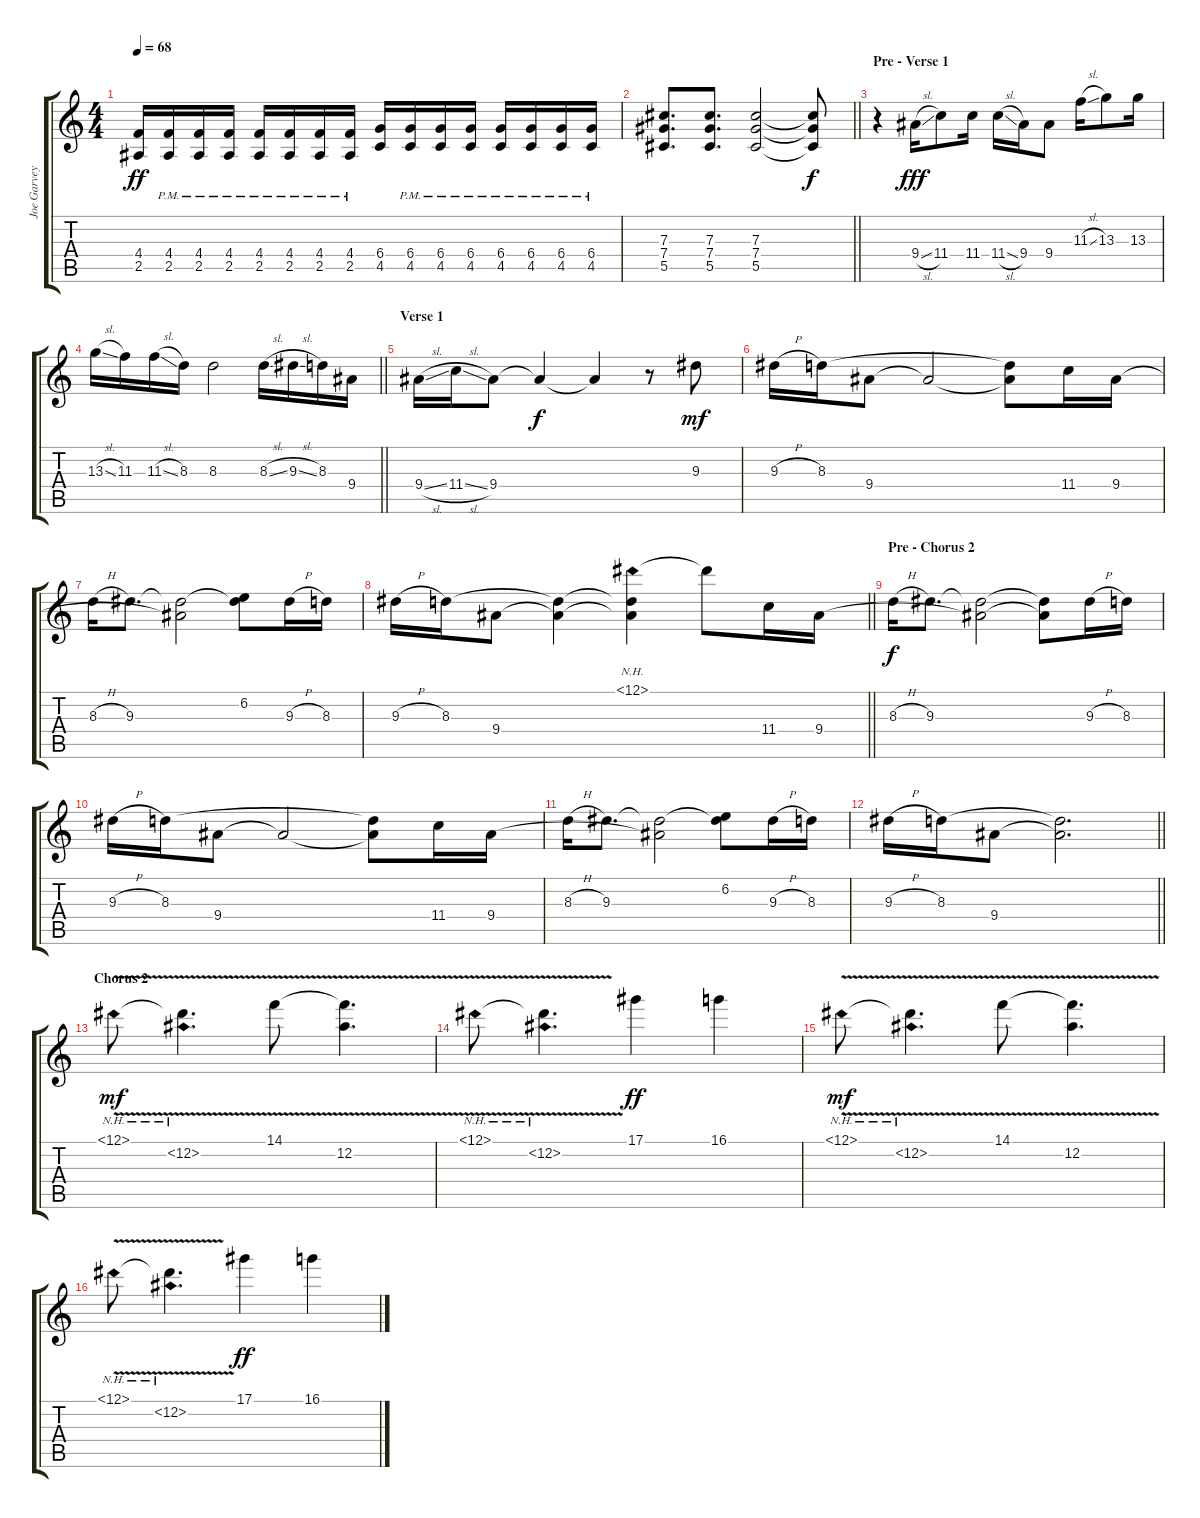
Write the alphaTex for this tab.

\track ("Joe Garvey (Lead)" "Joe Garvey") {instrument overdrivenguitar}
\staff {score tabs}
\tuning (Eb4 Bb3 Gb3 Db3 Ab2 Eb2) {hide}
\ts (4 4)
\tempo 68
\clef g2
\ks c
(4.4 2.5).16{dy ff} (4.4{pm} 2.5{pm}).16 (4.4{pm} 2.5{pm}).16 (4.4{pm} 2.5{pm}).16 (4.4{pm} 2.5{pm}).16 (4.4{pm} 2.5{pm}).16 (4.4{pm} 2.5{pm}).16 (4.4{pm} 2.5{pm}).16 (6.4 4.5).16 (6.4{pm} 4.5{pm}).16 (6.4{pm} 4.5{pm}).16 (6.4{pm} 4.5{pm}).16 (6.4{pm} 4.5{pm}).16 (6.4{pm} 4.5{pm}).16 (6.4{pm} 4.5{pm}).16 (6.4{pm} 4.5{pm}).16 |
\barLineRight lightlight
(7.3 7.4 5.5).8{d} (7.3 7.4 5.5).8{d} (7.3 7.4 5.5).2 (7.3{t} 7.4{t} 5.5{t}).8{dy f} |
\section ("" "Pre - Verse 1")
r.4 9.4{sl}.16{dy fff} 11.4.8 11.4.16 11.4{sl}.16 9.4.16 9.4.8 11.3{sl}.16 13.3.8 13.3.16 |
\barLineRight lightlight
13.3{sl}.16 11.3.16 11.3{sl}.16 8.3.16 8.3.2 8.3{sl}.16 9.3{sl}.16 8.3.16 9.4.16 |
\section ("" "Verse 1")
9.4{sl}.16 11.4{sl}.16 9.4.8 9.4{t}.4{dy f volume 1} 9.4{t}.4 r.8{volume 13 instrument electricguitarjazz} 9.3.8{dy mf} |
9.3{h}.16 8.3.16 9.4.8 9.4{t}.2 (8.3{t} 9.4{t}).8 11.4.16 9.4.16 |
8.3{h}.16 9.3.8{d} (9.3{t} 9.4{t}).2 (6.2 9.3{t}).8 9.3{h}.16 8.3.16 |
\barLineRight lightlight
9.3{h}.16 8.3.16 9.4.8 (8.3{t} 9.4{t}).4 (12.1{nh} 8.3{t} 9.4{t}).4 12.1{t}.8 11.4.16 9.4.16 |
\section ("" "Pre - Chorus 2")
8.3{h}.16{dy f} 9.3.8{d} (9.3{t} 9.4{t}).2 (9.3{t} 9.4{t}).8 9.3{h}.16 8.3.16 |
9.3{h}.16 8.3.16 9.4.8 9.4{t}.2 (8.3{t} 9.4{t}).8 11.4.16 9.4.16 |
8.3{h}.16 9.3.8{d} (9.3{t} 9.4{t}).2 (6.2 9.3{t}).8 9.3{h}.16 8.3.16 |
\barLineRight lightlight
9.3{h}.16 8.3.16 9.4.8 (8.3{t} 9.4{t}).2{d} |
\section ("" "Chorus 2")
12.1{nh v}.8{dy mf instrument overdrivenguitar} (12.1{t} 12.2{nh v}).4{d} 14.1{v}.8 (14.1{t} 12.2{v}).4{d} |
12.1{nh v}.8 (12.1{t} 12.2{nh v}).4{d} 17.1.4{dy ff} 16.1.4 |
12.1{nh v}.8{dy mf} (12.1{t} 12.2{nh v}).4{d} 14.1{v}.8 (14.1{t} 12.2{v}).4{d} |
12.1{nh v}.8 (12.1{t} 12.2{nh v}).4{d} 17.1.4{dy ff} 16.1.4
